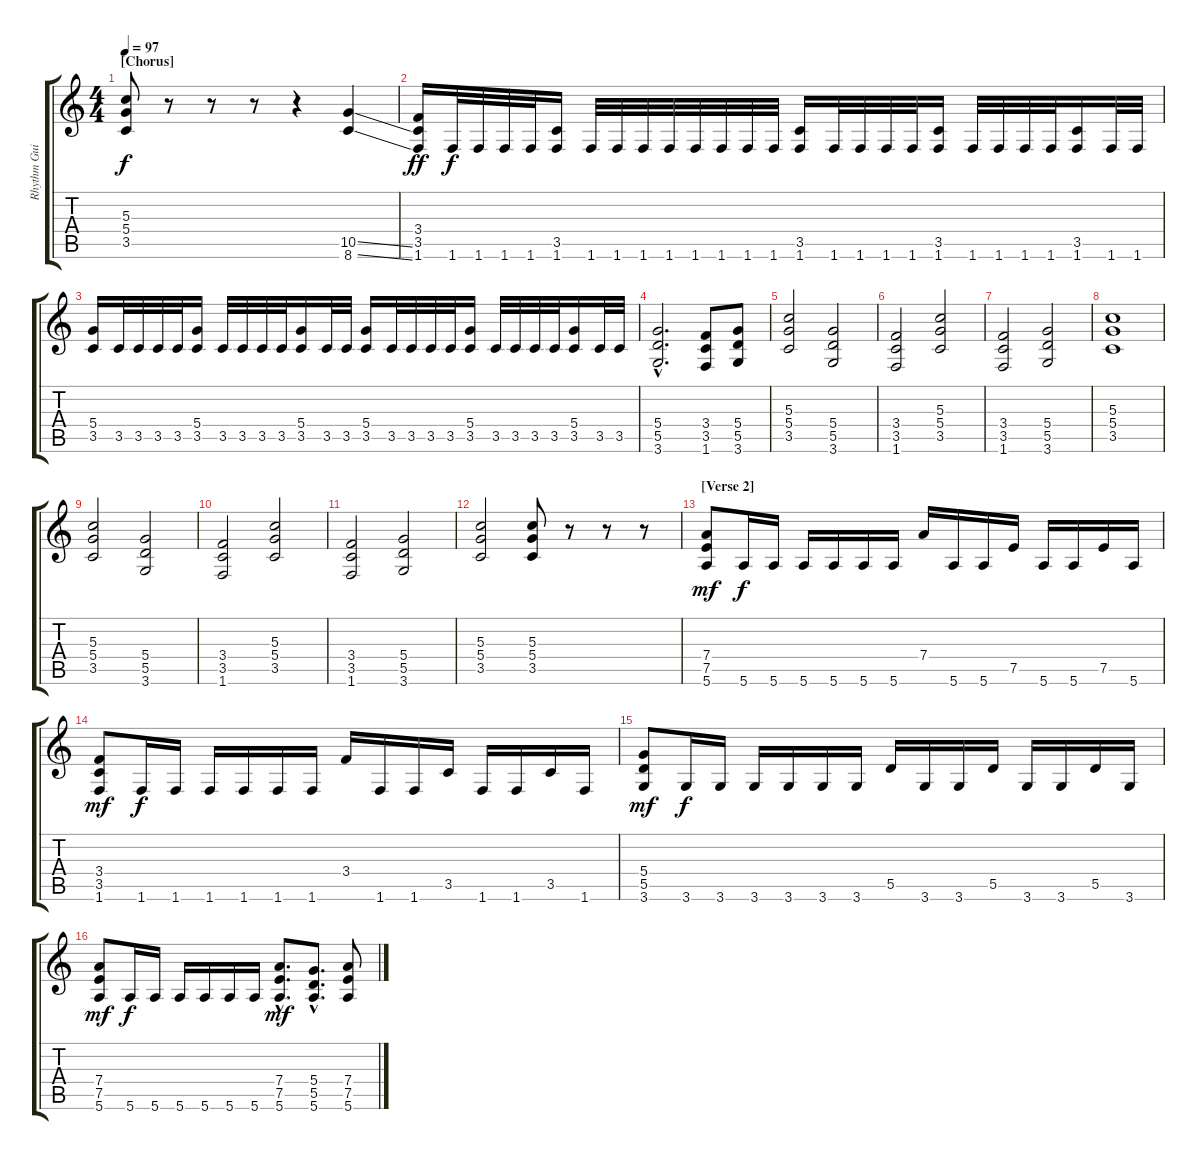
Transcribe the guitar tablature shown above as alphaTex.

\track ("Rhythm Guitar 1" "Rhythm Gui") {instrument distortionguitar}
\staff {score tabs}
\tuning (E4 B3 G3 D3 A2 E2) {hide}
\ts (4 4)
\section ("" "[Chorus]")
\tempo 97
\clef g2
\ks c
(5.3 5.4 3.5).8{dy f} r.8 r.8 r.8 r.4 (10.5{ss} 8.6{ss}).4 |
(3.4 3.5 1.6).16{dy ff} 1.6.32{dy f} 1.6.32 1.6.32 1.6.32 (3.5 1.6).16 1.6.32 1.6.32 1.6.32 1.6.32 1.6.32 1.6.32 1.6.32 1.6.32 (3.5 1.6).16 1.6.32 1.6.32 1.6.32 1.6.32 (3.5 1.6).16 1.6.32 1.6.32 1.6.32 1.6.32 (3.5 1.6).16 1.6.32 1.6.32 |
(5.4 3.5).16 3.5.32 3.5.32 3.5.32 3.5.32 (5.4 3.5).16 3.5.32 3.5.32 3.5.32 3.5.32 (5.4 3.5).16 3.5.32 3.5.32 (5.4 3.5).16 3.5.32 3.5.32 3.5.32 3.5.32 (5.4 3.5).16 3.5.32 3.5.32 3.5.32 3.5.32 (5.4 3.5).16 3.5.32 3.5.32 |
(5.4{hac} 5.5{hac} 3.6{hac}).2{d} (3.4 3.5 1.6).8 (5.4 5.5 3.6).8 |
(5.3 5.4 3.5).2 (5.4 5.5 3.6).2 |
(3.4 3.5 1.6).2 (5.3 5.4 3.5).2 |
(3.4 3.5 1.6).2 (5.4 5.5 3.6).2 |
(5.3 5.4 3.5).1 |
\section ("" "")
(5.3 5.4 3.5).2 (5.4 5.5 3.6).2 |
(3.4 3.5 1.6).2 (5.3 5.4 3.5).2 |
(3.4 3.5 1.6).2 (5.4 5.5 3.6).2 |
(5.3 5.4 3.5).2 (5.3 5.4 3.5).8 r.8 r.8 r.8 |
\section ("" "[Verse 2]")
(7.4 7.5 5.6).8{dy mf volume 15} 5.6.16{dy f} 5.6.16 5.6.16 5.6.16 5.6.16 5.6.16 7.4.16 5.6.16 5.6.16 7.5.16 5.6.16 5.6.16 7.5.16 5.6.16 |
(3.4 3.5 1.6).8{dy mf} 1.6.16{dy f} 1.6.16 1.6.16 1.6.16 1.6.16 1.6.16 3.4.16 1.6.16 1.6.16 3.5.16 1.6.16 1.6.16 3.5.16 1.6.16 |
(5.4 5.5 3.6).8{dy mf} 3.6.16{dy f} 3.6.16 3.6.16 3.6.16 3.6.16 3.6.16 5.5.16 3.6.16 3.6.16 5.5.16 3.6.16 3.6.16 5.5.16 3.6.16 |
(7.4 7.5 5.6).8{dy mf} 5.6.16{dy f} 5.6.16 5.6.16 5.6.16 5.6.16 5.6.16 (7.4{hac} 7.5{hac} 5.6{hac}).8{d dy mf} (5.4{hac} 5.5{hac} 5.6{hac}).8{d} (7.4 7.5 5.6).8
